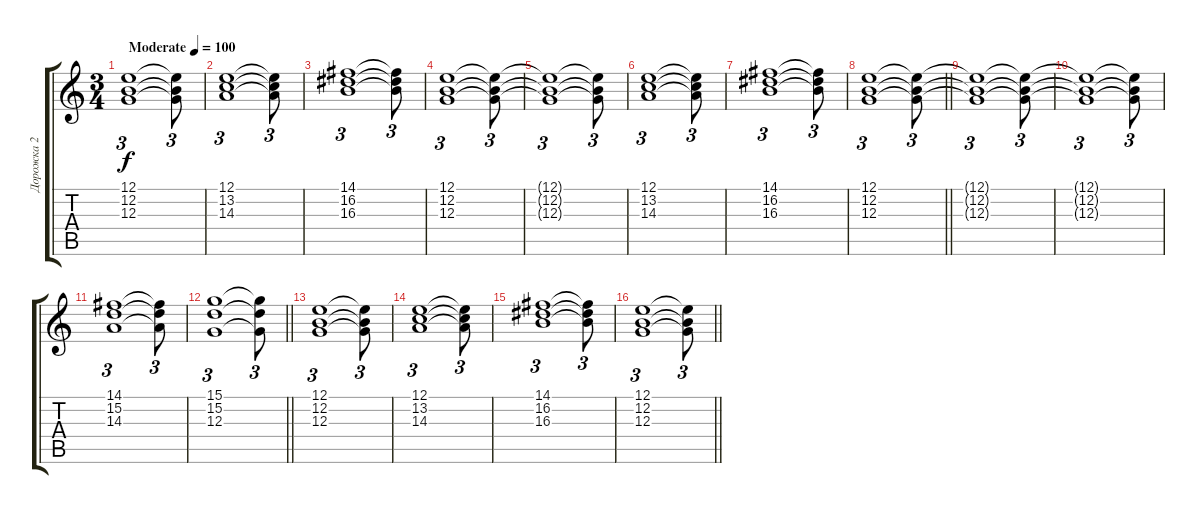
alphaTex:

\track ("Дорожка 2" "Дорожка 2") {instrument stringensemble1}
\staff {score tabs}
\tuning (E4 B3 G3 D3 A2 E2) {hide}
\ts (3 4)
\tempo (100 "Moderate")
\clef g2
\ks c
(12.1 12.2 12.3).1{tu (3 2) dy f instrument stringensemble1} (12.1{t} 12.2{t} 12.3{t}).8{tu (3 2)} |
(12.1 13.2 14.3).1{tu (3 2)} (12.1{t} 13.2{t} 14.3{t}).8{tu (3 2)} |
(14.1 16.2 16.3).1{tu (3 2)} (14.1{t} 16.2{t} 16.3{t}).8{tu (3 2)} |
(12.1 12.2 12.3).1{tu (3 2)} (12.1{t} 12.2{t} 12.3{t}).8{tu (3 2)} |
(12.1{t} 12.2{t} 12.3{t}).1{tu (3 2)} (12.1{t} 12.2{t} 12.3{t}).8{tu (3 2)} |
(12.1 13.2 14.3).1{tu (3 2)} (12.1{t} 13.2{t} 14.3{t}).8{tu (3 2)} |
(14.1 16.2 16.3).1{tu (3 2)} (14.1{t} 16.2{t} 16.3{t}).8{tu (3 2)} |
\barLineRight lightlight
(12.1 12.2 12.3).1{tu (3 2)} (12.1{t} 12.2{t} 12.3{t}).8{tu (3 2)} |
(12.1{t} 12.2{t} 12.3{t}).1{tu (3 2)} (12.1{t} 12.2{t} 12.3{t}).8{tu (3 2)} |
(12.1{t} 12.2{t} 12.3{t}).1{tu (3 2)} (12.1{t} 12.2{t} 12.3{t}).8{tu (3 2)} |
(14.1 15.2 14.3).1{tu (3 2)} (14.1{t} 15.2{t} 14.3{t}).8{tu (3 2)} |
\barLineRight lightlight
(15.1 15.2 12.3).1{tu (3 2)} (15.1{t} 15.2{t} 12.3{t}).8{tu (3 2)} |
(12.1 12.2 12.3).1{tu (3 2)} (12.1{t} 12.2{t} 12.3{t}).8{tu (3 2)} |
(12.1 13.2 14.3).1{tu (3 2)} (12.1{t} 13.2{t} 14.3{t}).8{tu (3 2)} |
(14.1 16.2 16.3).1{tu (3 2)} (14.1{t} 16.2{t} 16.3{t}).8{tu (3 2)} |
\barLineRight lightlight
(12.1 12.2 12.3).1{tu (3 2)} (12.1{t} 12.2{t} 12.3{t}).8{tu (3 2)}
